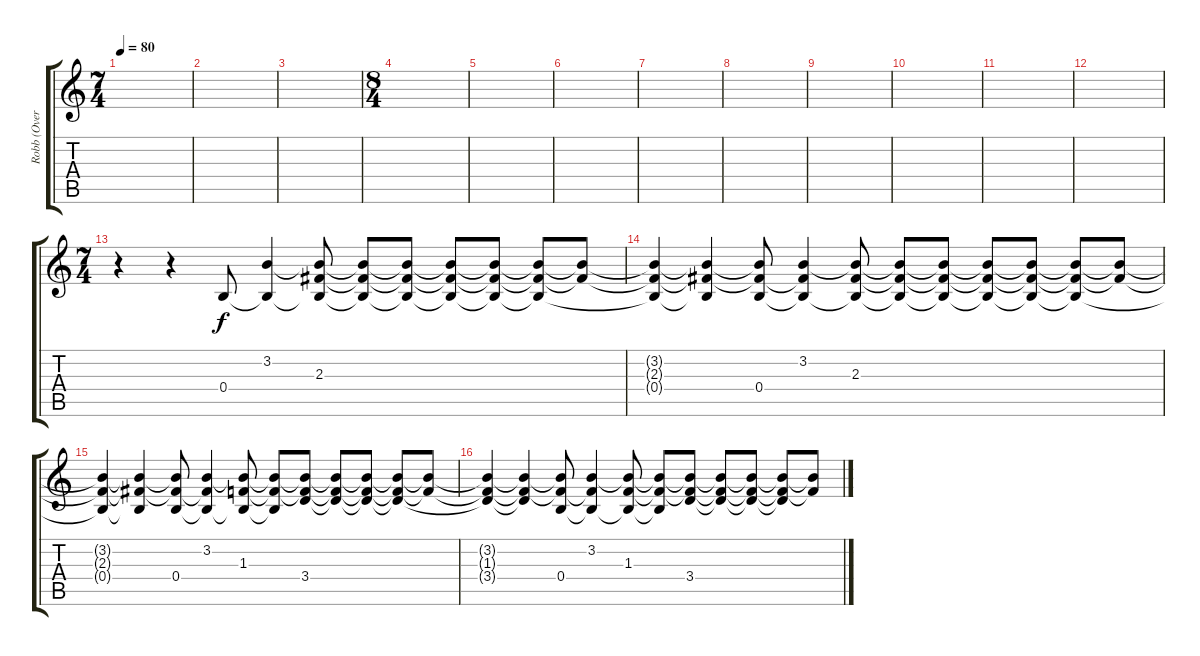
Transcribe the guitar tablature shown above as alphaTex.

\track ("Robb (Overdrive)" "Robb (Over") {instrument overdrivenguitar}
\staff {score tabs}
\tuning (Db4 Ab3 E3 B2 Gb2 B1) {hide}
\ts (7 4)
\tempo 80
\clef g2
\ks c
|
|
|
\ts (8 4)
|
|
|
|
|
|
|
|
|
\ts (7 4)
r.4 r.4 0.4.8 (3.2 0.4{t}).4 (3.2{t} 2.3 0.4{t}).8 (3.2{t} 2.3{t} 0.4{t}).8 (3.2{t} 2.3{t} 0.4{t}).8 (3.2{t} 2.3{t} 0.4{t}).8 (3.2{t} 2.3{t} 0.4{t}).8 (3.2{t} 2.3{t} 0.4{t}).8 (3.2{t} 2.3{t}).8 |
(3.2{t} 2.3{t} 0.4{t}).4 (3.2{t} 2.3{t} 0.4{t}).4 (3.2{t} 2.3{t} 0.4).8 (3.2 2.3{t} 0.4{t}).4 (3.2{t} 2.3 0.4{t}).8 (3.2{t} 2.3{t} 0.4{t}).8 (3.2{t} 2.3{t} 0.4{t}).8 (3.2{t} 2.3{t} 0.4{t}).8 (3.2{t} 2.3{t} 0.4{t}).8 (3.2{t} 2.3{t} 0.4{t}).8 (3.2{t} 2.3{t}).8 |
(3.2{t} 2.3{t} 0.4{t}).4 (3.2{t} 2.3{t} 0.4{t}).4 (3.2{t} 2.3{t} 0.4).8 (3.2 2.3{t} 0.4{t}).4 (3.2{t} 1.3 0.4{t}).8 (3.2{t} 1.3{t} 0.4{t}).8 (3.2{t} 1.3{t} 3.4).8 (3.2{t} 1.3{t} 3.4{t}).8 (3.2{t} 1.3{t} 3.4{t}).8 (3.2{t} 1.3{t} 3.4{t}).8 (3.2{t} 1.3{t}).8 |
(3.2{t} 1.3{t} 3.4{t}).4 (3.2{t} 1.3{t} 3.4{t}).4 (3.2{t} 1.3{t} 0.4).8 (3.2 1.3{t} 0.4{t}).4 (3.2{t} 1.3 0.4{t}).8 (3.2{t} 1.3{t} 0.4{t}).8 (3.2{t} 1.3{t} 3.4).8 (3.2{t} 1.3{t} 3.4{t}).8 (3.2{t} 1.3{t} 3.4{t}).8 (3.2{t} 1.3{t} 3.4{t}).8 (3.2{t} 1.3{t}).8
